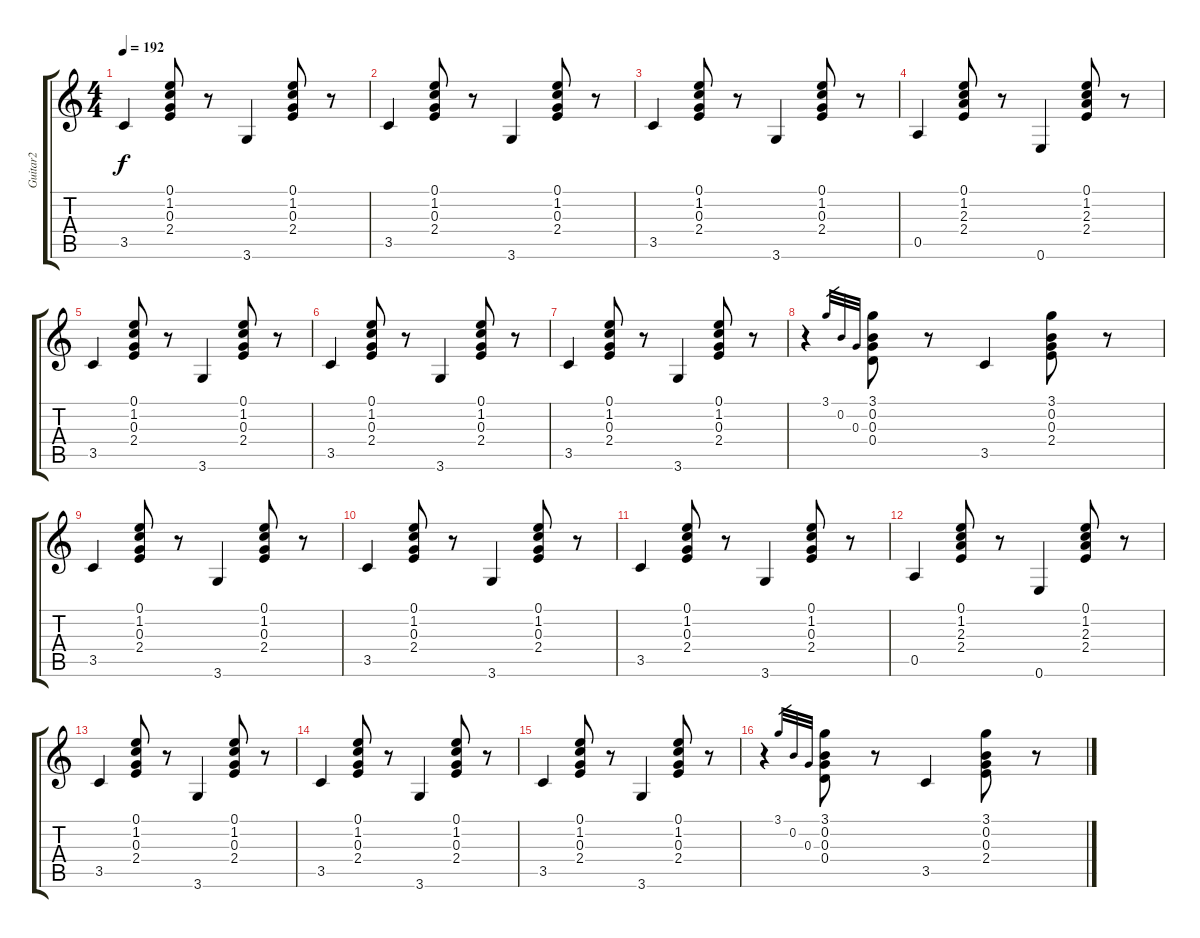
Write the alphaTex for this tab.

\track ("Guitar2" "Guitar2") {instrument acousticguitarsteel}
\staff {score tabs}
\tuning (E4 B3 G3 D3 A2 E2) {hide}
\ts (4 4)
\tempo 192
\clef g2
\ks c
3.5.4{dy f instrument acousticguitarsteel} (0.1 1.2 0.3 2.4).8 r.8 3.6.4 (0.1 1.2 0.3 2.4).8 r.8 |
3.5.4 (0.1 1.2 0.3 2.4).8 r.8 3.6.4 (0.1 1.2 0.3 2.4).8 r.8 |
3.5.4 (0.1 1.2 0.3 2.4).8 r.8 3.6.4 (0.1 1.2 0.3 2.4).8 r.8 |
0.5.4 (0.1 1.2 2.3 2.4).8 r.8 0.6.4 (0.1 1.2 2.3 2.4).8 r.8 |
3.5.4 (0.1 1.2 0.3 2.4).8 r.8 3.6.4 (0.1 1.2 0.3 2.4).8 r.8 |
3.5.4 (0.1 1.2 0.3 2.4).8 r.8 3.6.4 (0.1 1.2 0.3 2.4).8 r.8 |
3.5.4 (0.1 1.2 0.3 2.4).8 r.8 3.6.4 (0.1 1.2 0.3 2.4).8 r.8 |
r.4 3.1.32{gr} 0.2.32{gr} 0.3.32{gr} (3.1 0.2 0.3 0.4).8 r.8 3.5.4 (3.1 0.2 0.3 2.4).8 r.8 |
3.5.4 (0.1 1.2 0.3 2.4).8 r.8 3.6.4 (0.1 1.2 0.3 2.4).8 r.8 |
3.5.4 (0.1 1.2 0.3 2.4).8 r.8 3.6.4 (0.1 1.2 0.3 2.4).8 r.8 |
3.5.4 (0.1 1.2 0.3 2.4).8 r.8 3.6.4 (0.1 1.2 0.3 2.4).8 r.8 |
0.5.4 (0.1 1.2 2.3 2.4).8 r.8 0.6.4 (0.1 1.2 2.3 2.4).8 r.8 |
3.5.4 (0.1 1.2 0.3 2.4).8 r.8 3.6.4 (0.1 1.2 0.3 2.4).8 r.8 |
3.5.4 (0.1 1.2 0.3 2.4).8 r.8 3.6.4 (0.1 1.2 0.3 2.4).8 r.8 |
3.5.4 (0.1 1.2 0.3 2.4).8 r.8 3.6.4 (0.1 1.2 0.3 2.4).8 r.8 |
r.4 3.1.32{gr} 0.2.32{gr} 0.3.32{gr} (3.1 0.2 0.3 0.4).8 r.8 3.5.4 (3.1 0.2 0.3 2.4).8 r.8
